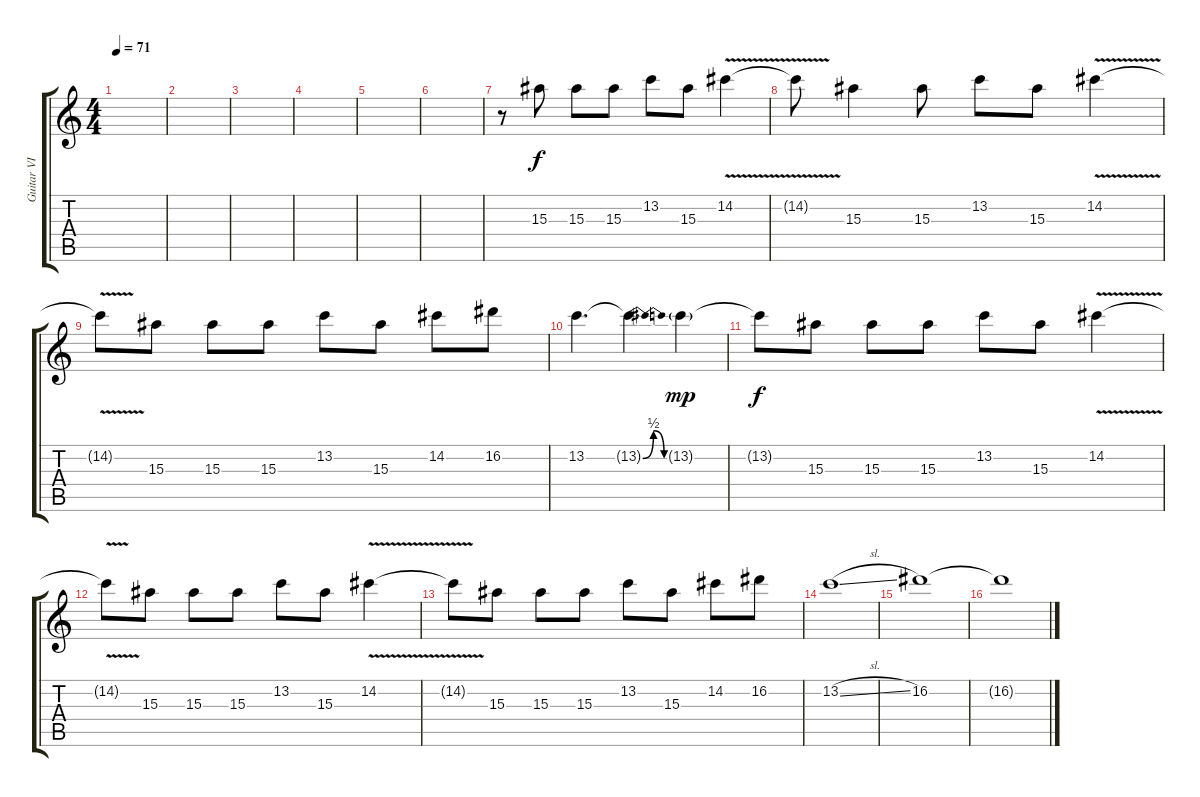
\track ("Guitar VI" "Guitar VI") {instrument distortionguitar}
\staff {score tabs}
\tuning (E4 B3 G3 D3 A2 E2) {hide}
\ts (4 4)
\tempo 71
\clef g2
\ks c
|
|
|
|
|
|
r.8 15.3.8 15.3.8 15.3.8 13.2.8 15.3.8 14.2{v}.4 |
14.2{t}.8 15.3.4 15.3.8 13.2.8 15.3.8 14.2{v}.4 |
14.2{t}.8 15.3.8 15.3.8 15.3.8 13.2.8 15.3.8 14.2.8 16.2.8 |
13.2.4{d} 13.2{be (bendrelease 0 0 15 2 45 2 60 0) t}.4{d} 13.2{g}.4{dy mp} |
13.2{t}.8{dy f} 15.3.8 15.3.8 15.3.8 13.2.8 15.3.8 14.2{v}.4 |
14.2{t}.8 15.3.8 15.3.8 15.3.8 13.2.8 15.3.8 14.2{v}.4 |
14.2{v t}.8 15.3.8 15.3.8 15.3.8 13.2.8 15.3.8 14.2.8 16.2.8 |
13.2{sl}.1 |
16.2.1 |
16.2{t}.1
